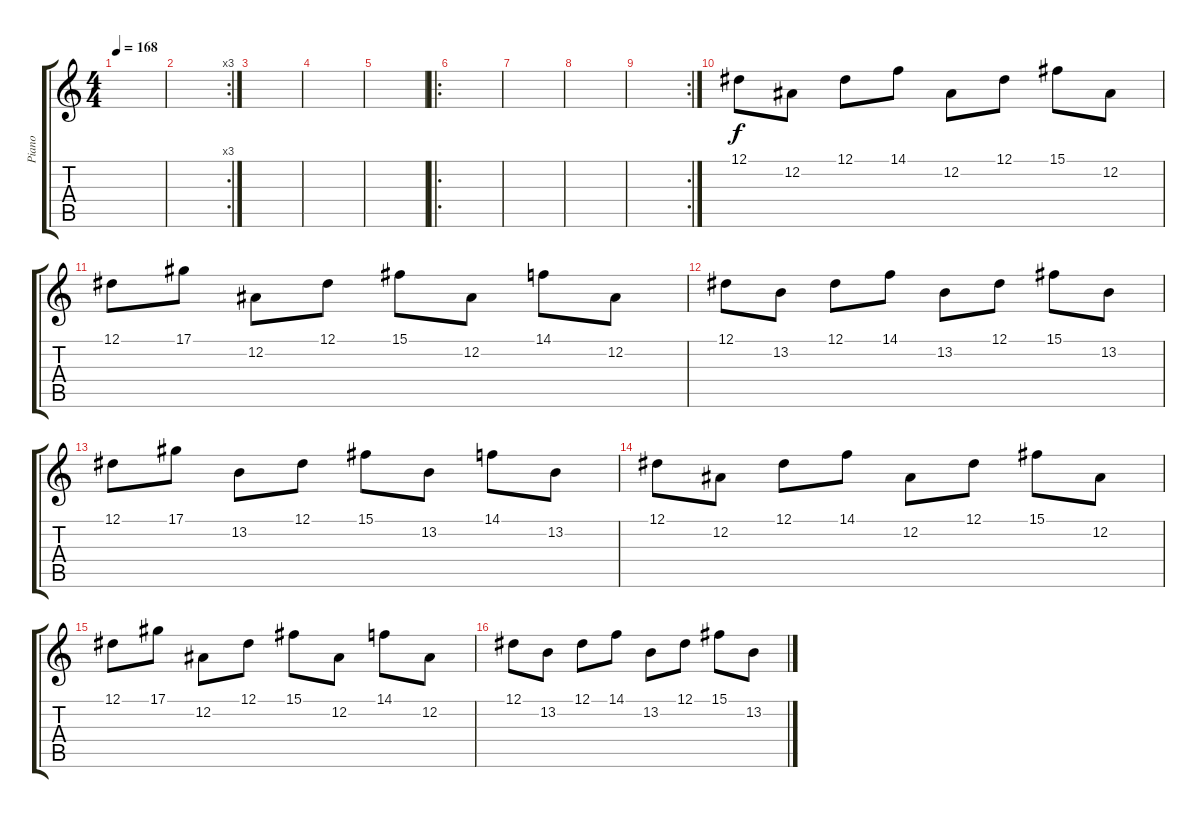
\track ("Piano" "Piano") {instrument acousticgrandpiano}
\staff {score tabs}
\tuning (Eb4 Bb3 Gb3 Db3 Ab2 Eb2) {hide}
\ts (4 4)
\tempo 168
\clef g2
\ks c
|
\rc 3
|
|
|
|
\ro
|
|
|
\rc 2
|
12.1.8 12.2.8 12.1.8 14.1.8 12.2.8 12.1.8 15.1.8 12.2.8 |
12.1.8 17.1.8 12.2.8 12.1.8 15.1.8 12.2.8 14.1.8 12.2.8 |
12.1.8 13.2.8 12.1.8 14.1.8 13.2.8 12.1.8 15.1.8 13.2.8 |
12.1.8 17.1.8 13.2.8 12.1.8 15.1.8 13.2.8 14.1.8 13.2.8 |
12.1.8 12.2.8 12.1.8 14.1.8 12.2.8 12.1.8 15.1.8 12.2.8 |
12.1.8 17.1.8 12.2.8 12.1.8 15.1.8 12.2.8 14.1.8 12.2.8 |
12.1.8 13.2.8 12.1.8 14.1.8 13.2.8 12.1.8 15.1.8 13.2.8
